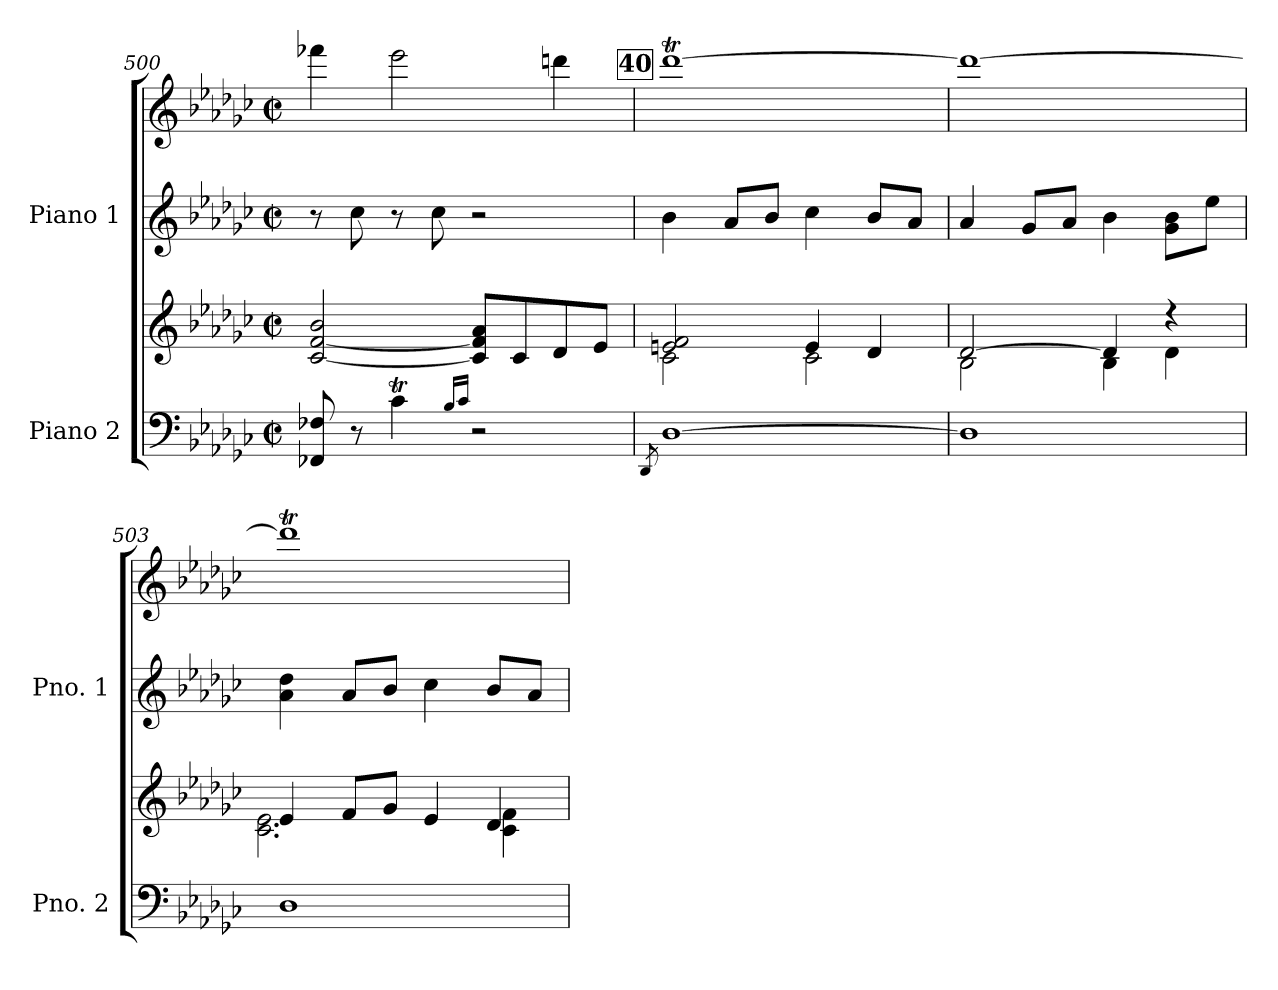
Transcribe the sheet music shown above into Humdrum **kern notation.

**kern	**kern	**kern	**kern
*part2	*part2	*part1	*part1
*staff4	*staff3	*staff2	*staff1
*I"Piano 2	*	*I"Piano 1	*
*I'Pno. 2	*	*I'Pno. 1	*
*clefF4	*clefG2	*clefG2	*clefG2
*k[b-e-a-d-g-c-]	*k[b-e-a-d-g-c-]	*k[b-e-a-d-g-c-]	*k[b-e-a-d-g-c-]
*M2/2	*M2/2	*M2/2	*M2/2
*met(c|)	*met(c|)	*met(c|)	*met(c|)
=500	=500	=500	=500
8FF-X/ 8F-X/	[2c-/ [2f/ 2b-/	8r	4fff-X\
8r	.	8cc-\	.
4c-T\	.	8r	2eee-\
.	.	8cc-\	.
16qB-/LL	.	.	.
16qc-/JJ	.	.	.
2r	8c-/] 8f/] 8a-/L	2r	.
.	8c-/	.	.
.	8d-/	.	4dddn\
.	8e-/J	.	.
!!LO:REH:place=s1:a:B:fs=14:t=40
=501	=501	=501	=501
8qDD-/	.	.	.
*	*^	*	*
[1D-	2en/ 2f/	2c-\	4b-\	[1ddd-T
.	.	.	8a-/L	.
.	.	.	8b-/J	.
.	4e/	2c-\	4cc-\	.
.	4d-/	.	8b-/L	.
.	.	.	8a-/J	.
=502	=502	=502	=502	=502
1D-]	[2d-/	2B-\	4a-/	1ddd-TTT_
.	.	.	8g-/L	.
.	.	.	8a-/J	.
.	4d-/]	4B-\	4b-\	.
.	4r	4d-\	8g-\ 8b-\L	.
.	.	.	8ee-\J	.
=503	=503	=503	=503	=503
1D-	4e-/	2.c-\ 2.e-\	4a-\ 4dd-\	1ddd-T]
.	8f/L	.	8a-/L	.
.	8g-/J	.	8b-/J	.
.	4e-/	.	4cc-\	.
.	4d-/	4c-\ 4f\	8b-/L	.
.	.	.	8a-/J	.
*	*v	*v	*	*
=	=	=	=
*-	*-	*-	*-
